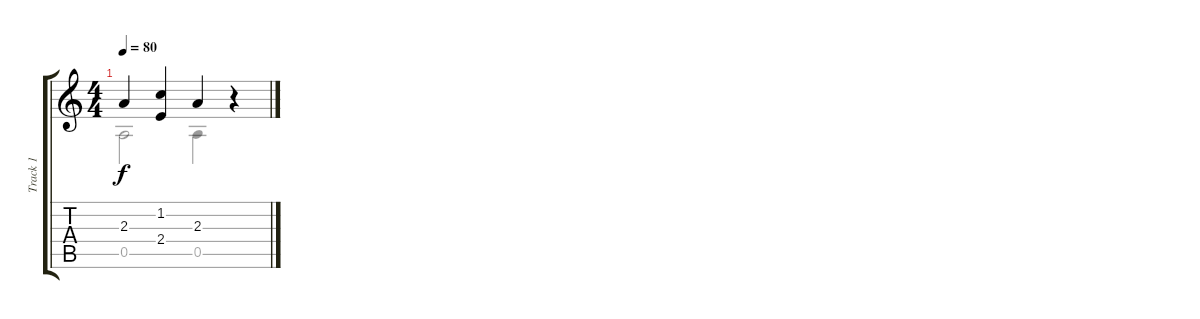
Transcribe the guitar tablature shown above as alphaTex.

\track ("Track 1" "Track 1") {instrument acousticguitarnylon}
\staff {score tabs}
\tuning (E4 B3 G3 D3 A2 E2) {hide}
\voice
\ts (4 4)
\tempo 80
\clef g2
\ks c
2.3.4{dy f} (1.2 2.4).4 2.3.4 r.4
\voice
\clef g2
\ottava regular
\simile none
\ks c
0.5.2{dy f} 0.5.4 r.4
